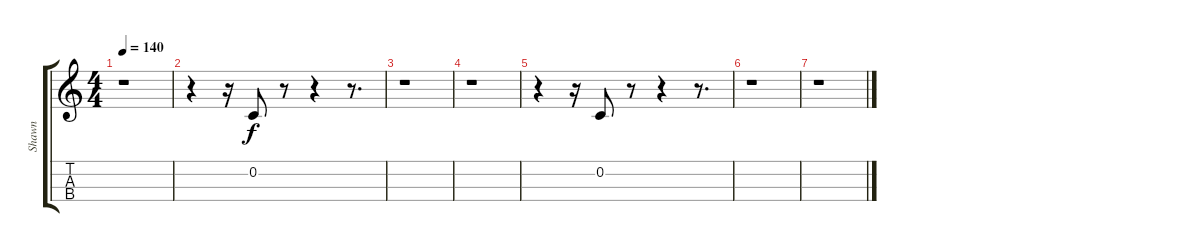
\track ("Shawn" "Shawn") {instrument timpani}
\staff {score tabs}
\tuning (C5 C4 C3 C2) {hide}
\ts (4 4)
\tempo 140
\clef g2
\ks c
r.1{dy f} |
r.4 r.16 0.2.8 r.8 r.4 r.8{d} |
r.1 |
r.1 |
r.4 r.16 0.2.8 r.8 r.4 r.8{d} |
r.1 |
r.1
